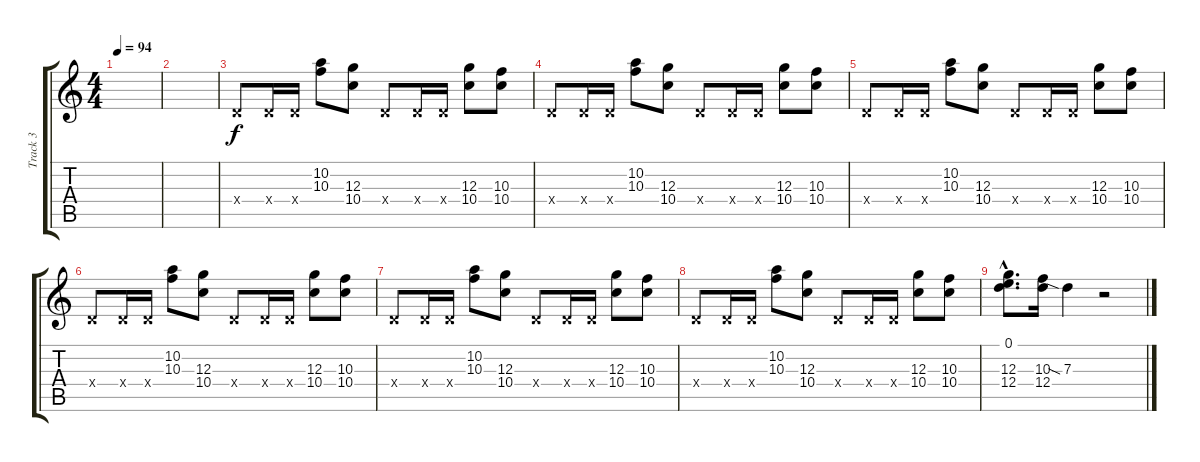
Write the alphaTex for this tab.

\track ("Track 3" "Track 3") {instrument electricguitarclean}
\staff {score tabs}
\tuning (E4 B3 G3 D3 A2 E2) {hide}
\ts (4 4)
\tempo 94
\clef g2
\ks c
|
|
0.4{x}.8 0.4{x}.16 0.4{x}.16 (10.2 10.3).8 (12.3 10.4).8 0.4{x}.8 0.4{x}.16 0.4{x}.16 (12.3 10.4).8 (10.3 10.4).8 |
0.4{x}.8 0.4{x}.16 0.4{x}.16 (10.2 10.3).8 (12.3 10.4).8 0.4{x}.8 0.4{x}.16 0.4{x}.16 (12.3 10.4).8 (10.3 10.4).8 |
0.4{x}.8 0.4{x}.16 0.4{x}.16 (10.2 10.3).8 (12.3 10.4).8 0.4{x}.8 0.4{x}.16 0.4{x}.16 (12.3 10.4).8 (10.3 10.4).8 |
0.4{x}.8 0.4{x}.16 0.4{x}.16 (10.2 10.3).8 (12.3 10.4).8 0.4{x}.8 0.4{x}.16 0.4{x}.16 (12.3 10.4).8 (10.3 10.4).8 |
0.4{x}.8 0.4{x}.16 0.4{x}.16 (10.2 10.3).8 (12.3 10.4).8 0.4{x}.8 0.4{x}.16 0.4{x}.16 (12.3 10.4).8 (10.3 10.4).8 |
0.4{x}.8 0.4{x}.16 0.4{x}.16 (10.2 10.3).8 (12.3 10.4).8 0.4{x}.8 0.4{x}.16 0.4{x}.16 (12.3 10.4).8 (10.3 10.4).8 |
(0.1{hac} 12.3{hac} 12.4{hac}).8{d} (10.3 12.4).16 7.3{sia}.4 r.2
